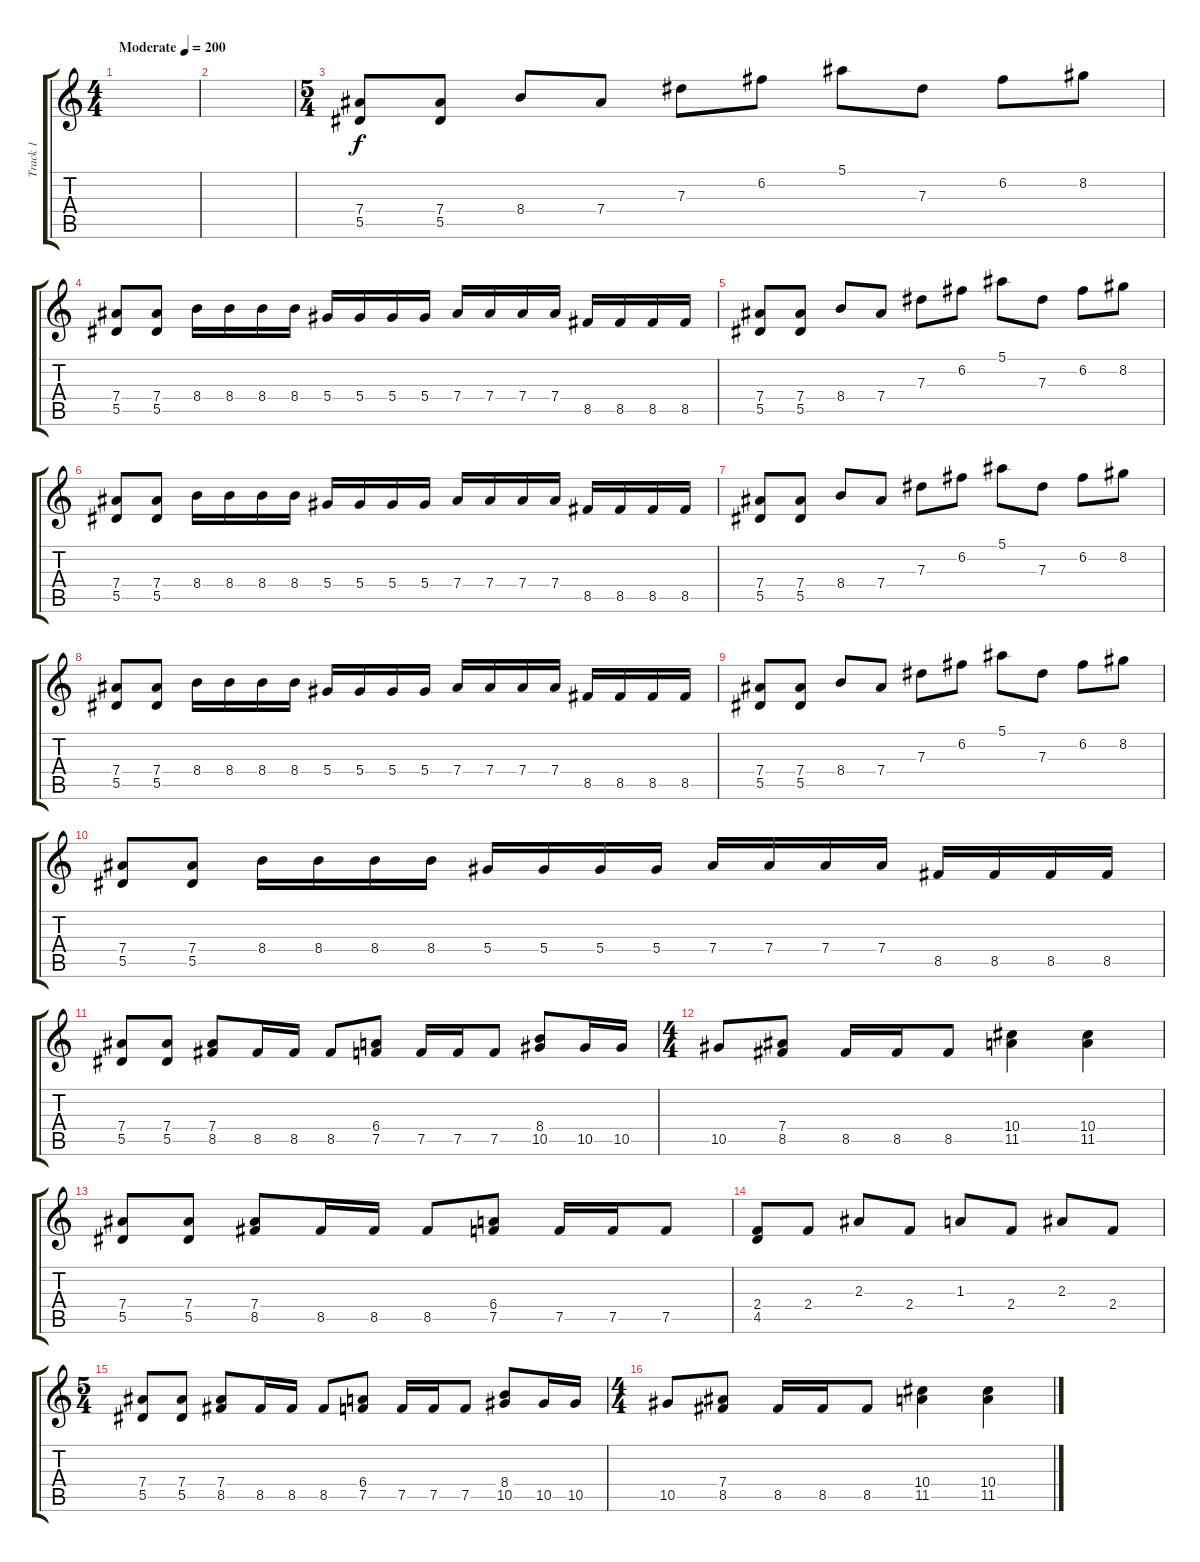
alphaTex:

\track ("Track 1" "Track 1") {instrument distortionguitar}
\staff {score tabs}
\tuning (F4 C4 Ab3 Eb3 Bb2 F2) {hide}
\ts (4 4)
\tempo (200 "Moderate")
\clef g2
\ks c
|
|
\ts (5 4)
(7.4 5.5).8 (7.4 5.5).8 8.4.8 7.4.8 7.3.8 6.2.8 5.1.8 7.3.8 6.2.8 8.2.8 |
(7.4 5.5).8 (7.4 5.5).8 8.4.16 8.4.16 8.4.16 8.4.16 5.4.16 5.4.16 5.4.16 5.4.16 7.4.16 7.4.16 7.4.16 7.4.16 8.5.16 8.5.16 8.5.16 8.5.16 |
(7.4 5.5).8 (7.4 5.5).8 8.4.8 7.4.8 7.3.8 6.2.8 5.1.8 7.3.8 6.2.8 8.2.8 |
(7.4 5.5).8 (7.4 5.5).8 8.4.16 8.4.16 8.4.16 8.4.16 5.4.16 5.4.16 5.4.16 5.4.16 7.4.16 7.4.16 7.4.16 7.4.16 8.5.16 8.5.16 8.5.16 8.5.16 |
(7.4 5.5).8 (7.4 5.5).8 8.4.8 7.4.8 7.3.8 6.2.8 5.1.8 7.3.8 6.2.8 8.2.8 |
(7.4 5.5).8 (7.4 5.5).8 8.4.16 8.4.16 8.4.16 8.4.16 5.4.16 5.4.16 5.4.16 5.4.16 7.4.16 7.4.16 7.4.16 7.4.16 8.5.16 8.5.16 8.5.16 8.5.16 |
(7.4 5.5).8 (7.4 5.5).8 8.4.8 7.4.8 7.3.8 6.2.8 5.1.8 7.3.8 6.2.8 8.2.8 |
(7.4 5.5).8 (7.4 5.5).8 8.4.16 8.4.16 8.4.16 8.4.16 5.4.16 5.4.16 5.4.16 5.4.16 7.4.16 7.4.16 7.4.16 7.4.16 8.5.16 8.5.16 8.5.16 8.5.16 |
(7.4 5.5).8 (7.4 5.5).8 (7.4 8.5).8 8.5.16 8.5.16 8.5.8 (6.4 7.5).8 7.5.16 7.5.16 7.5.8 (8.4 10.5).8 10.5.16 10.5.16 |
\ts (4 4)
10.5.8 (7.4 8.5).8 8.5.16 8.5.16 8.5.8 (10.4 11.5).4 (10.4 11.5).4 |
(7.4 5.5).8 (7.4 5.5).8 (7.4 8.5).8 8.5.16 8.5.16 8.5.8 (6.4 7.5).8 7.5.16 7.5.16 7.5.8 |
(2.4 4.5).8 2.4.8 2.3.8 2.4.8 1.3.8 2.4.8 2.3.8 2.4.8 |
\ts (5 4)
(7.4 5.5).8 (7.4 5.5).8 (7.4 8.5).8 8.5.16 8.5.16 8.5.8 (6.4 7.5).8 7.5.16 7.5.16 7.5.8 (8.4 10.5).8 10.5.16 10.5.16 |
\ts (4 4)
10.5.8 (7.4 8.5).8 8.5.16 8.5.16 8.5.8 (10.4 11.5).4 (10.4 11.5).4
